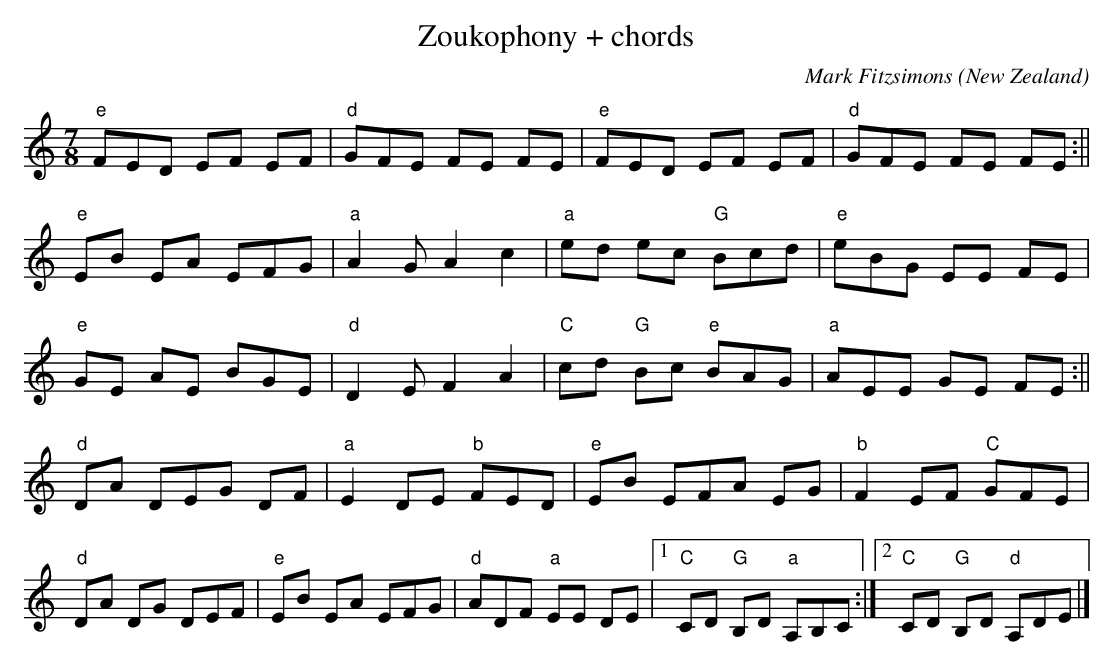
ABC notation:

X:1
T:Zoukophony + chords
O:New Zealand
M:7/8
C:Mark Fitzsimons
K:E Phrygian
"e"FED EF EF|"d"GFE FE FE|"e"FED EF EF|"d"GFE FE FE:||
"e"EB EA EFG|"a"A2GA2c2|"a"ed ec "G"Bcd|"e"eBG EE FE|
"e"GE AE BGE|"d"D2EF2A2|"C"cd "G"Bc "e"BAG|"a"AEE GE FE:||
"d"DA DEG DF|"a"E2 DE "b"FED|"e"EB EFA EG|"b"F2 EF "C"GFE|
"d"DA DG DEF|"e"EB EA EFG|"d"ADF "a"EE DE|[1 "C"CD "G"B,D "a"A,B,C:|[2 "C"CD "G"B,D "d"A,DE|]
